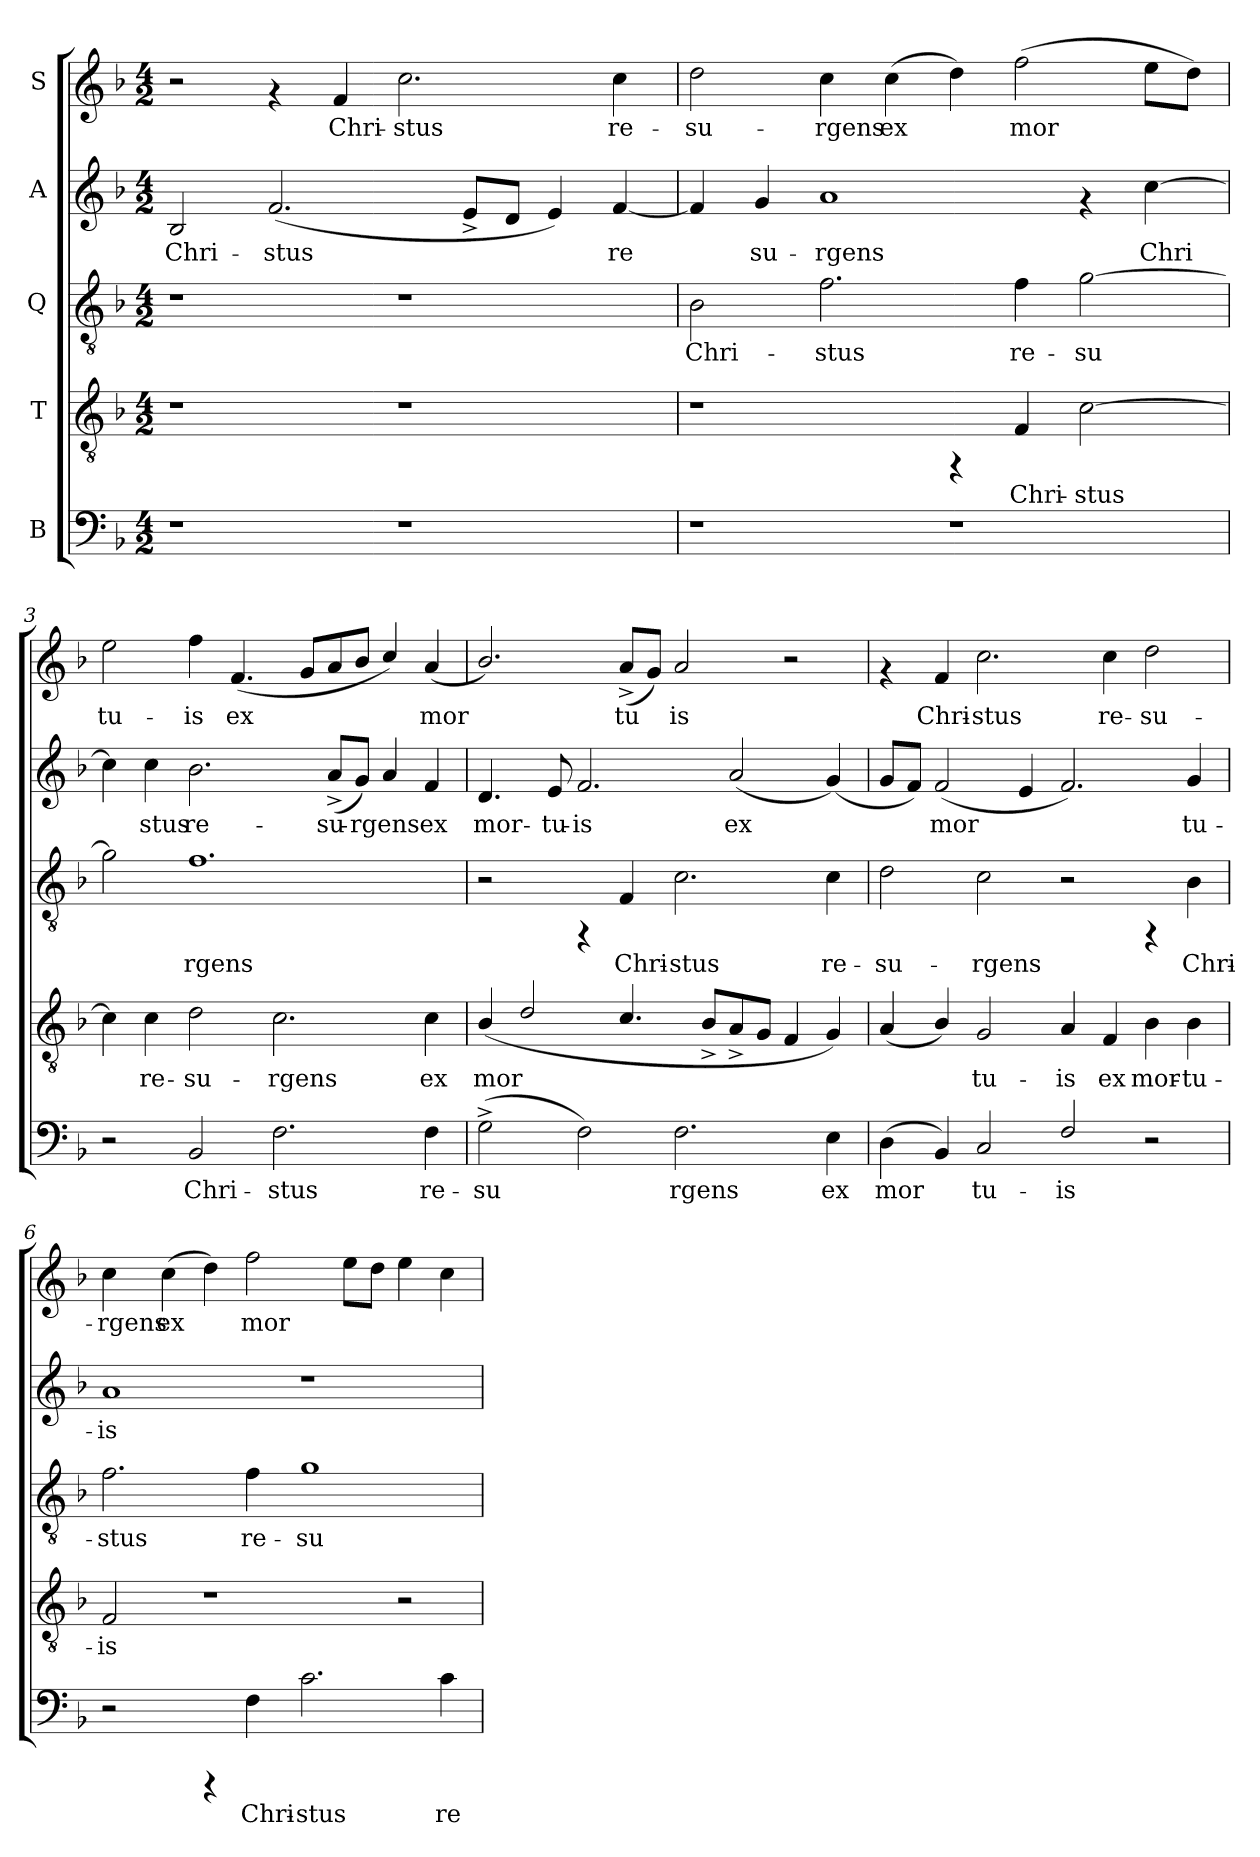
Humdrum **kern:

**kern	**text	**kern	**text	**kern	**text	**kern	**text	**kern	**text
*part5	*part5	*part4	*part4	*part3	*part3	*part2	*part2	*part1	*part1
*staff5	*staff5	*staff4	*staff4	*staff3	*staff3	*staff2	*staff2	*staff1	*staff1
*I"B	*	*I"T	*	*I"Q	*	*I"A	*	*I"S	*
!!LO:PB:g=z
*stria5	*	*stria5	*	*stria5	*	*stria5	*	*stria5	*
*clefF4	*	*clefGv2	*	*clefGv2	*	*clefG2	*	*clefG2	*
*k[b-]	*	*k[b-]	*	*k[b-]	*	*k[b-]	*	*k[b-]	*
*F:	*	*F:	*	*F:	*	*F:	*	*F:	*
*M4/2	*	*M4/2	*	*M4/2	*	*M4/2	*	*M4/2	*
=1	=1	=1	=1	=1	=1	=1	=1	=1	=1
!	!	!	!	!	!	!	!LO:LY:b	!	!
1r	.	1r	.	1r	.	2B-/	Chri-	2r	.
!	!	!	!	!	!	!	!LO:LY:b	!	!
.	.	.	.	.	.	(<2.f/	-stus	4rf	.
!	!	!	!	!	!	!	!	!	!LO:LY:b
.	.	.	.	.	.	.	.	4f/	Chri-
!	!	!	!	!	!	!	!	!	!LO:LY:b
1r	.	1r	.	1r	.	.	.	2.cc\	-stus
!	!	!	!	!	!	!	!LO:LY:b	!	!
.	.	.	.	.	.	8e^>/L	.	.	.
!	!	!	!	!	!	!	!LO:LY:b	!	!
.	.	.	.	.	.	8d/J	.	.	.
!	!	!	!	!	!	!	!LO:LY:b	!	!
.	.	.	.	.	.	4e/)	.	.	.
!	!	!	!	!	!	!	!LO:LY:b	!	!LO:LY:b
.	.	.	.	.	.	[<4f/	re-	4cc\	re-
=2	=2	=2	=2	=2	=2	=2	=2	=2	=2
!	!	!	!	!	!LO:LY:b:cj	!	!LO:LY:b	!	!LO:LY:b
1r	.	1r	.	2B-\	Chri-	4f/]	--	2dd\	-su-
!	!	!	!	!	!	!	!LO:LY:b	!	!
.	.	.	.	.	.	4g/	-su-	.	.
!	!	!	!	!	!LO:LY:b:cj	!	!LO:LY:b	!	!LO:LY:b
.	.	.	.	2.f\	-stus	1a	-rgens	4cc\	-rgens
!	!	!	!	!	!	!	!	!	!LO:LY:b
.	.	.	.	.	.	.	.	(>4cc\	ex
!	!	!	!	!	!	!	!	!	!LO:LY:b
1r	.	4rFF	.	.	.	.	.	4dd\)	.
!	!	!	!LO:LY:b	!	!LO:LY:b:cj	!	!	!	!LO:LY:b
.	.	4F/	Chri-	4f\	re-	.	.	(>2ff\	mor-
!	!	!	!LO:LY:b	!	!LO:LY:b:cj	!	!	!	!
.	.	[>2c\	-stus	[>2g\	-su-	4rf	.	.	.
!	!	!	!	!	!	!	!LO:LY:b	!	!LO:LY:b
.	.	.	.	.	.	[>4cc\	Chri-	8ee\L	--
!	!	!	!	!	!	!	!	!	!LO:LY:b
.	.	.	.	.	.	.	.	8dd\J)	--
=3	=3	=3	=3	=3	=3	=3	=3	=3	=3
!	!	!	!LO:LY:b	!	!LO:LY:b:cj	!	!LO:LY:b	!	!LO:LY:b
2r	.	4c\]	.	2g\]	--	4cc\]	--	2ee\	-tu-
!	!	!	!LO:LY:b	!	!	!	!LO:LY:b	!	!
.	.	4c\	re-	.	.	4cc\	-stus	.	.
!	!LO:LY:b	!	!LO:LY:b	!	!LO:LY:b:cj	!	!LO:LY:b	!	!LO:LY:b
2BB-/	Chri-	2d\	-su-	1.f	-rgens	2.b-\	re-	4ff\	-is
!	!	!	!	!	!	!	!	!	!LO:LY:b
.	.	.	.	.	.	.	.	(<4.f/	ex
!	!LO:LY:b	!	!LO:LY:b	!	!	!	!	!	!
2.F\	-stus	2.c\	-rgens	.	.	.	.	.	.
!	!	!	!	!	!	!	!	!	!LO:LY:b
.	.	.	.	.	.	.	.	8g/L	.
!	!	!	!	!	!	!	!LO:LY:b	!	!LO:LY:b
.	.	.	.	.	.	(<8a^>/L	-su-	8a/	.
!	!	!	!	!	!	!	!LO:LY:b	!	!LO:LY:b
.	.	.	.	.	.	8g/J)	-rgens	8b-/J	.
!	!	!	!	!	!	!	!LO:LY:b	!	!LO:LY:b
.	.	.	.	.	.	4a/	.	4cc/)	.
!	!LO:LY:b	!	!LO:LY:b	!	!	!	!LO:LY:b	!	!LO:LY:b
4F\	re-	4c\	ex	.	.	4f/	ex	(<4a/	mor-
=4	=4	=4	=4	=4	=4	=4	=4	=4	=4
!	!LO:LY:b	!	!LO:LY:b	!	!	!	!LO:LY:b	!	!LO:LY:b
(>2G^>\	-su-	(<4B-/	mor-	2r	.	4.d/	mor-	2.b-/)	--
!	!	!	!LO:LY:b	!	!	!	!	!	!
.	.	2d/	--	.	.	.	.	.	.
!	!	!	!	!	!	!	!LO:LY:b	!	!
.	.	.	.	.	.	8e/	-tu-	.	.
!	!LO:LY:b	!	!	!	!	!	!LO:LY:b	!	!
2F\)	--	.	.	4rFF	.	2.f/	-is	.	.
!	!	!	!LO:LY:b	!	!LO:LY:b:cj	!	!	!	!LO:LY:b
.	.	4.c/	--	4F/	Chri-	.	.	(<8a^>/L	-tu-
!	!	!	!	!	!	!	!	!	!LO:LY:b
.	.	.	.	.	.	.	.	8g/J)	--
!	!LO:LY:b	!	!	!	!LO:LY:b:cj	!	!	!	!LO:LY:b
2.F\	-rgens	.	.	2.c\	-stus	.	.	2a/	-is
!	!	!	!LO:LY:b	!	!	!	!	!	!
.	.	8B-^>/L	--	.	.	.	.	.	.
!	!	!	!LO:LY:b	!	!	!	!LO:LY:b	!	!
.	.	8A^>/	--	.	.	(<2a/	ex	.	.
!	!	!	!LO:LY:b	!	!	!	!	!	!
.	.	8G/J	--	.	.	.	.	.	.
!	!	!	!LO:LY:b	!	!	!	!	!	!
.	.	4F/	--	.	.	.	.	2r	.
!	!LO:LY:b	!	!LO:LY:b	!	!LO:LY:b:cj	!	!LO:LY:b	!	!
4E\	ex	4G/)	--	4c\	re-	(<4g/)	.	.	.
!!LO:PB:g=z
=5	=5	=5	=5	=5	=5	=5	=5	=5	=5
!	!LO:LY:b	!	!LO:LY:b	!	!LO:LY:b:cj	!	!LO:LY:b	!	!
(>4D\	mor-	(<4A/	--	2d\	-su-	8g/L	.	4rf	.
!	!	!	!	!	!	!	!LO:LY:b	!	!
.	.	.	.	.	.	8f/J)	.	.	.
!	!LO:LY:b	!	!LO:LY:b	!	!	!	!LO:LY:b	!	!LO:LY:b
4BB-/)	--	4B-/)	--	.	.	(<2f/	mor-	4f/	Chri-
!	!LO:LY:b	!	!LO:LY:b	!	!LO:LY:b:cj	!	!	!	!LO:LY:b
2C/	-tu-	2G/	-tu-	2c\	-rgens	.	.	2.cc\	-stus
!	!	!	!	!	!	!	!LO:LY:b	!	!
.	.	.	.	.	.	4e/	--	.	.
!	!LO:LY:b	!	!LO:LY:b	!	!	!	!LO:LY:b	!	!
2F/	-is	4A/	-is	2r	.	2.f/)	--	.	.
!	!	!	!LO:LY:b	!	!	!	!	!	!LO:LY:b
.	.	4F/	ex	.	.	.	.	4cc\	re-
!	!	!	!LO:LY:b	!	!	!	!	!	!LO:LY:b
2r	.	4B-\	mor-	4rFF	.	.	.	2dd\	-su-
!	!	!	!LO:LY:b	!	!LO:LY:b:cj	!	!LO:LY:b	!	!
.	.	4B-\	-tu-	4B-\	Chri-	4g/	-tu-	.	.
=6	=6	=6	=6	=6	=6	=6	=6	=6	=6
!	!	!	!LO:LY:b	!	!LO:LY:b:cj	!	!LO:LY:b	!	!LO:LY:b
2r	.	2F/	-is	2.f\	-stus	1a	-is	4cc\	-rgens
!	!	!	!	!	!	!	!	!	!LO:LY:b
.	.	.	.	.	.	.	.	(>4cc\	ex
!	!	!	!	!	!	!	!	!	!LO:LY:b
4rCCC	.	1r	.	.	.	.	.	4dd\)	.
!	!LO:LY:b	!	!	!	!LO:LY:b:cj	!	!	!	!LO:LY:b
4F\	Chri-	.	.	4f\	re-	.	.	2ff\	mor-
!	!LO:LY:b	!	!	!	!LO:LY:b:cj	!	!	!	!
2.c\	-stus	.	.	1g	-su-	1r	.	.	.
!	!	!	!	!	!	!	!	!	!LO:LY:b
.	.	.	.	.	.	.	.	8ee\L	--
!	!	!	!	!	!	!	!	!	!LO:LY:b
.	.	.	.	.	.	.	.	8dd\J	--
!	!	!	!	!	!	!	!	!	!LO:LY:b
.	.	2r	.	.	.	.	.	4ee\	--
!	!LO:LY:b	!	!	!	!	!	!	!	!LO:LY:b
4c\	re-	.	.	.	.	.	.	4cc\	--
=	=	=	=	=	=	=	=	=	=
*-	*-	*-	*-	*-	*-	*-	*-	*-	*-
